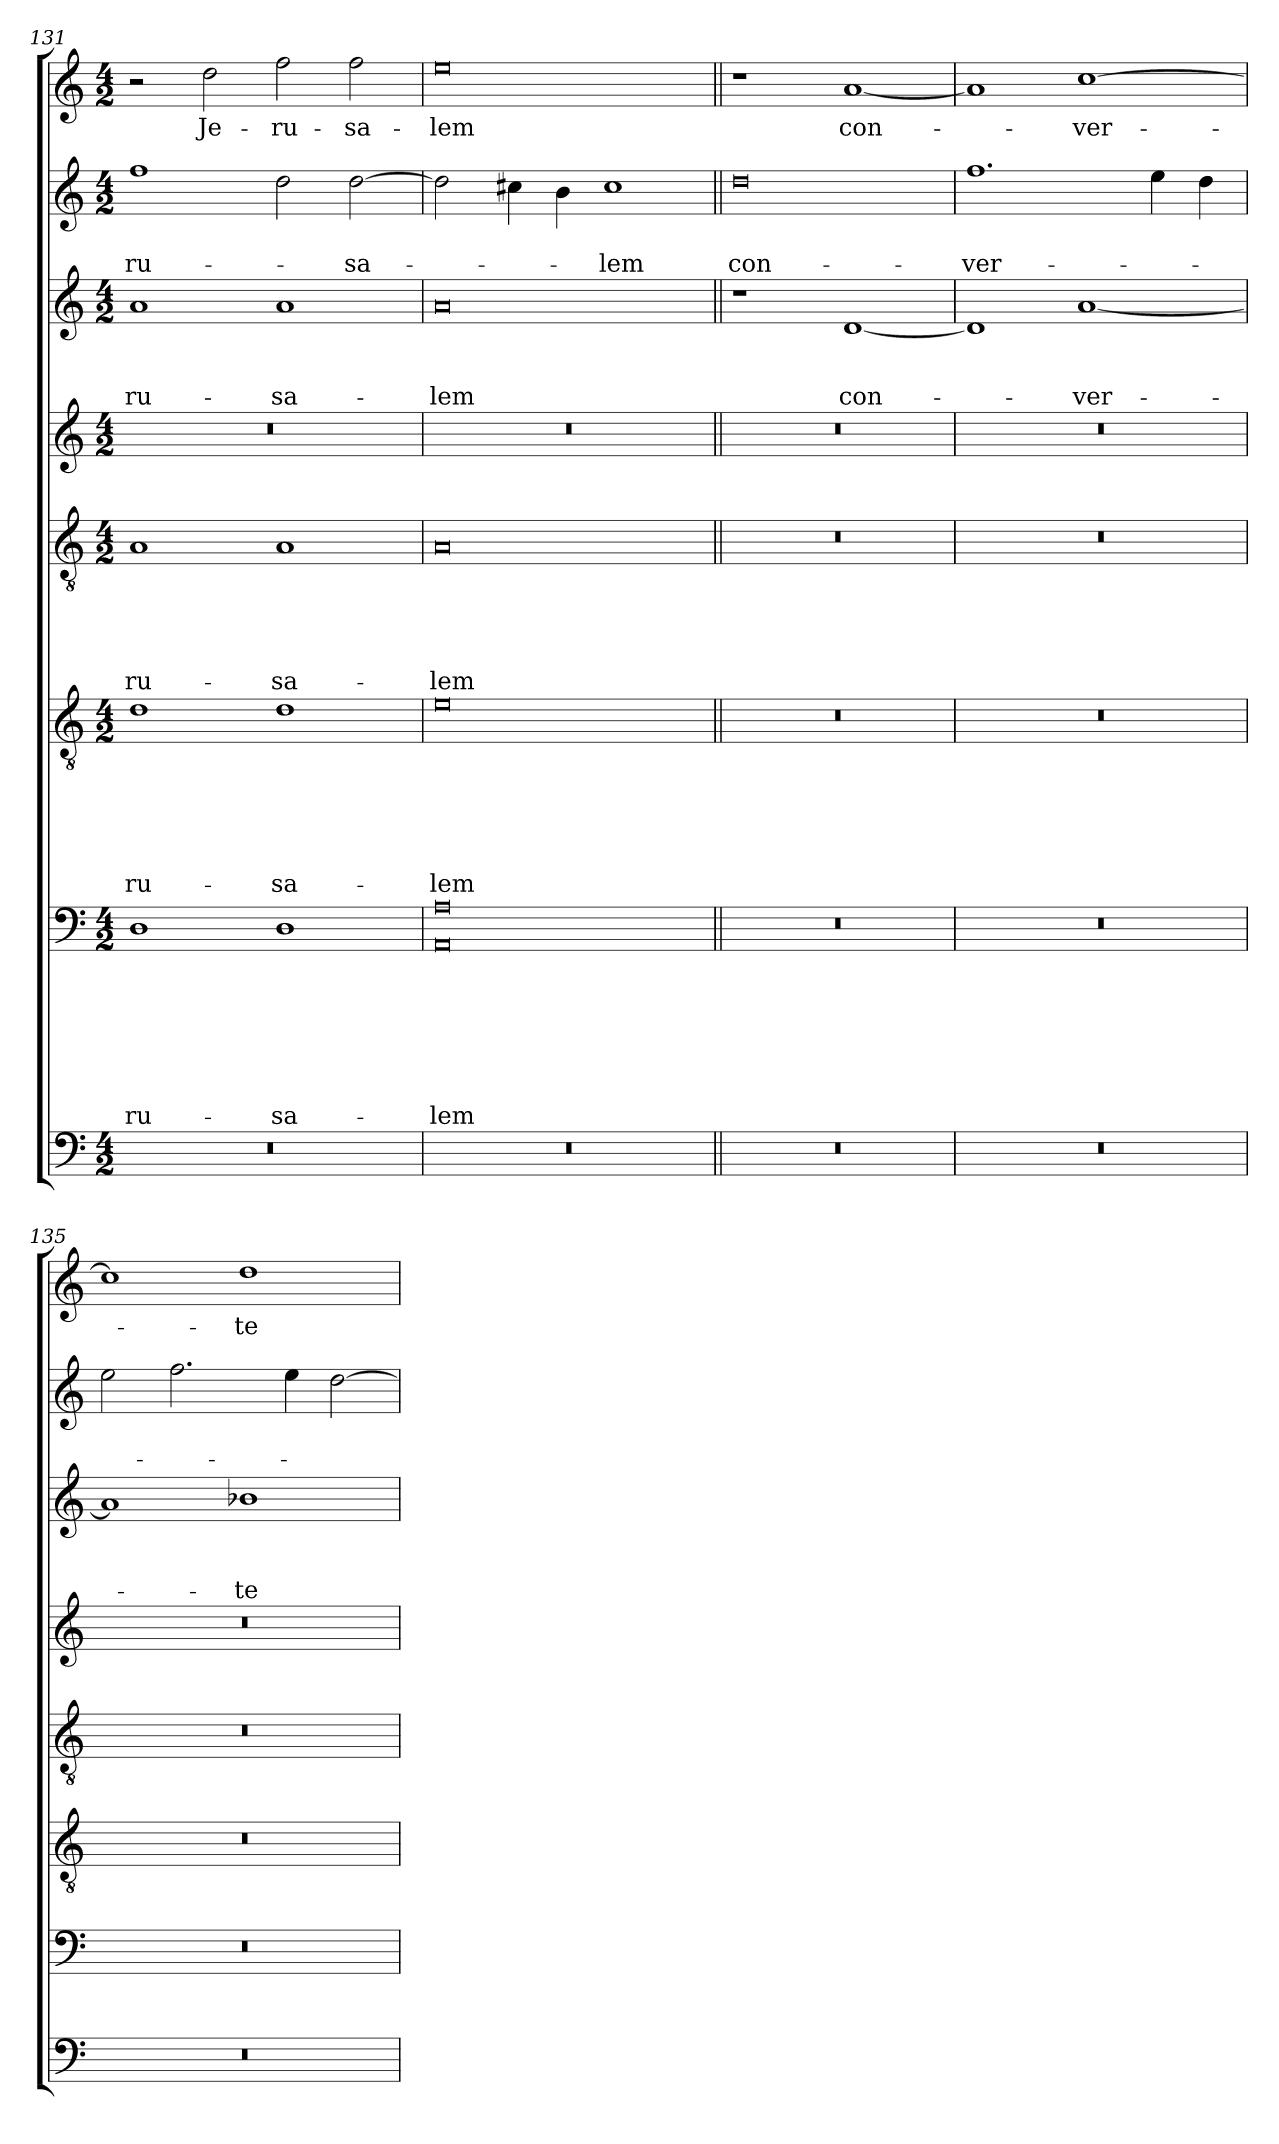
**kern	**kern	**text	**text	**text	**text	**text	**text	**text	**kern	**text	**text	**text	**text	**text	**text	**kern	**text	**text	**text	**text	**text	**kern	**kern	**text	**text	**text	**kern	**text	**text	**kern	**text
*part8	*part7	*part7	*part7	*part7	*part7	*part7	*part7	*part7	*part6	*part6	*part6	*part6	*part6	*part6	*part6	*part5	*part5	*part5	*part5	*part5	*part5	*part4	*part3	*part3	*part3	*part3	*part2	*part2	*part2	*part1	*part1
*staff8	*staff7	*staff7	*staff7	*staff7	*staff7	*staff7	*staff7	*staff7	*staff6	*staff6	*staff6	*staff6	*staff6	*staff6	*staff6	*staff5	*staff5	*staff5	*staff5	*staff5	*staff5	*staff4	*staff3	*staff3	*staff3	*staff3	*staff2	*staff2	*staff2	*staff1	*staff1
*clefF4	*clefF4	*	*	*	*	*	*	*	*clefGv2	*	*	*	*	*	*	*clefGv2	*	*	*	*	*	*clefG2	*clefG2	*	*	*	*clefG2	*	*	*clefG2	*
*k[]	*k[]	*	*	*	*	*	*	*	*k[]	*	*	*	*	*	*	*k[]	*	*	*	*	*	*k[]	*k[]	*	*	*	*k[]	*	*	*k[]	*
*a:	*a:	*	*	*	*	*	*	*	*a:	*	*	*	*	*	*	*a:	*	*	*	*	*	*a:	*a:	*	*	*	*a:	*	*	*a:	*
*M4/2	*M4/2	*	*	*	*	*	*	*	*M4/2	*	*	*	*	*	*	*M4/2	*	*	*	*	*	*M4/2	*M4/2	*	*	*	*M4/2	*	*	*M4/2	*
=131	=131	=131	=131	=131	=131	=131	=131	=131	=131	=131	=131	=131	=131	=131	=131	=131	=131	=131	=131	=131	=131	=131	=131	=131	=131	=131	=131	=131	=131	=131	=131
0r	1D	.	.	.	.	.	.	-ru-	1d	.	.	.	.	.	-ru-	1A	.	.	.	.	-ru-	0r	1a	.	.	-ru-	1ff	.	-ru-	2r	.
.	.	.	.	.	.	.	.	.	.	.	.	.	.	.	.	.	.	.	.	.	.	.	.	.	.	.	.	.	.	2dd\	Je-
.	1D	.	.	.	.	.	.	-sa-	1d	.	.	.	.	.	-sa-	1A	.	.	.	.	-sa-	.	1a	.	.	-sa-	2dd\	.	.	2ff\	-ru-
.	.	.	.	.	.	.	.	.	.	.	.	.	.	.	.	.	.	.	.	.	.	.	.	.	.	.	[2dd\	.	-sa-	2ff\	-sa-
=132	=132	=132	=132	=132	=132	=132	=132	=132	=132	=132	=132	=132	=132	=132	=132	=132	=132	=132	=132	=132	=132	=132	=132	=132	=132	=132	=132	=132	=132	=132	=132
0r	0AA 0A	.	.	.	.	.	.	-lem	0e	.	.	.	.	.	-lem	0A	.	.	.	.	-lem	0r	0a	.	.	-lem	2dd\]	.	.	0ee	-lem
.	.	.	.	.	.	.	.	.	.	.	.	.	.	.	.	.	.	.	.	.	.	.	.	.	.	.	4cc#X\	.	.	.	.
.	.	.	.	.	.	.	.	.	.	.	.	.	.	.	.	.	.	.	.	.	.	.	.	.	.	.	4b\	.	.	.	.
.	.	.	.	.	.	.	.	.	.	.	.	.	.	.	.	.	.	.	.	.	.	.	.	.	.	.	1cc#	.	-lem	.	.
!!LO:LB:g=z
=133||	=133||	=133||	=133||	=133||	=133||	=133||	=133||	=133||	=133||	=133||	=133||	=133||	=133||	=133||	=133||	=133||	=133||	=133||	=133||	=133||	=133||	=133||	=133||	=133||	=133||	=133||	=133||	=133||	=133||	=133||	=133||
0r	0r	.	.	.	.	.	.	.	0r	.	.	.	.	.	.	0r	.	.	.	.	.	0r	1r	.	.	.	0dd	.	con-	1r	.
.	.	.	.	.	.	.	.	.	.	.	.	.	.	.	.	.	.	.	.	.	.	.	[1d	.	.	con-	.	.	.	[1a	con-
=134	=134	=134	=134	=134	=134	=134	=134	=134	=134	=134	=134	=134	=134	=134	=134	=134	=134	=134	=134	=134	=134	=134	=134	=134	=134	=134	=134	=134	=134	=134	=134
0r	0r	.	.	.	.	.	.	.	0r	.	.	.	.	.	.	0r	.	.	.	.	.	0r	1d]	.	.	.	1.ff	.	-ver-	1a]	.
.	.	.	.	.	.	.	.	.	.	.	.	.	.	.	.	.	.	.	.	.	.	.	[1a	.	.	-ver-	.	.	.	[1cc	-ver-
.	.	.	.	.	.	.	.	.	.	.	.	.	.	.	.	.	.	.	.	.	.	.	.	.	.	.	4ee\	.	.	.	.
.	.	.	.	.	.	.	.	.	.	.	.	.	.	.	.	.	.	.	.	.	.	.	.	.	.	.	4dd\	.	.	.	.
=135	=135	=135	=135	=135	=135	=135	=135	=135	=135	=135	=135	=135	=135	=135	=135	=135	=135	=135	=135	=135	=135	=135	=135	=135	=135	=135	=135	=135	=135	=135	=135
0r	0r	.	.	.	.	.	.	.	0r	.	.	.	.	.	.	0r	.	.	.	.	.	0r	1a]	.	.	.	2ee\	.	.	1cc]	.
.	.	.	.	.	.	.	.	.	.	.	.	.	.	.	.	.	.	.	.	.	.	.	.	.	.	.	2.ff\	.	.	.	.
.	.	.	.	.	.	.	.	.	.	.	.	.	.	.	.	.	.	.	.	.	.	.	1b-X	.	.	-te-	.	.	.	1dd	-te-
.	.	.	.	.	.	.	.	.	.	.	.	.	.	.	.	.	.	.	.	.	.	.	.	.	.	.	4ee\	.	.	.	.
.	.	.	.	.	.	.	.	.	.	.	.	.	.	.	.	.	.	.	.	.	.	.	.	.	.	.	[2dd\	.	.	.	.
=	=	=	=	=	=	=	=	=	=	=	=	=	=	=	=	=	=	=	=	=	=	=	=	=	=	=	=	=	=	=	=
*-	*-	*-	*-	*-	*-	*-	*-	*-	*-	*-	*-	*-	*-	*-	*-	*-	*-	*-	*-	*-	*-	*-	*-	*-	*-	*-	*-	*-	*-	*-	*-
